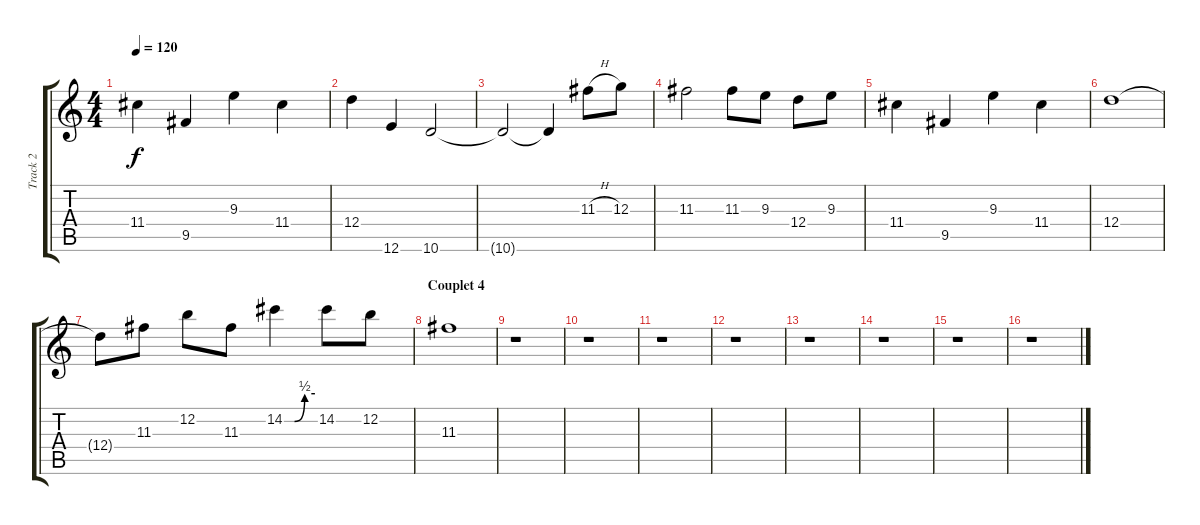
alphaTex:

\track ("Track 2" "Track 2") {instrument distortionguitar}
\staff {score tabs}
\tuning (E4 B3 G3 D3 A2 E2) {hide}
\ts (4 4)
\tempo 120
\clef g2
\ks c
11.4.4{dy f} 9.5.4 9.3.4 11.4.4 |
12.4.4 12.6.4 10.6.2 |
10.6{t}.2 10.6{t}.4 11.3{h}.8 12.3.8 |
11.3.2 11.3.8 9.3.8 12.4.8 9.3.8 |
11.4.4 9.5.4 9.3.4 11.4.4 |
12.4.1 |
12.4{t}.8 11.3.8 12.2.8 11.3.8 14.2{be (custom 0 0 20 0 40 2 60 2)}.4 14.2.8 12.2.8 |
\section ("" "Couplet 4")
11.3.1 |
r.1 |
r.1 |
r.1 |
r.1 |
r.1 |
r.1 |
r.1 |
r.1
